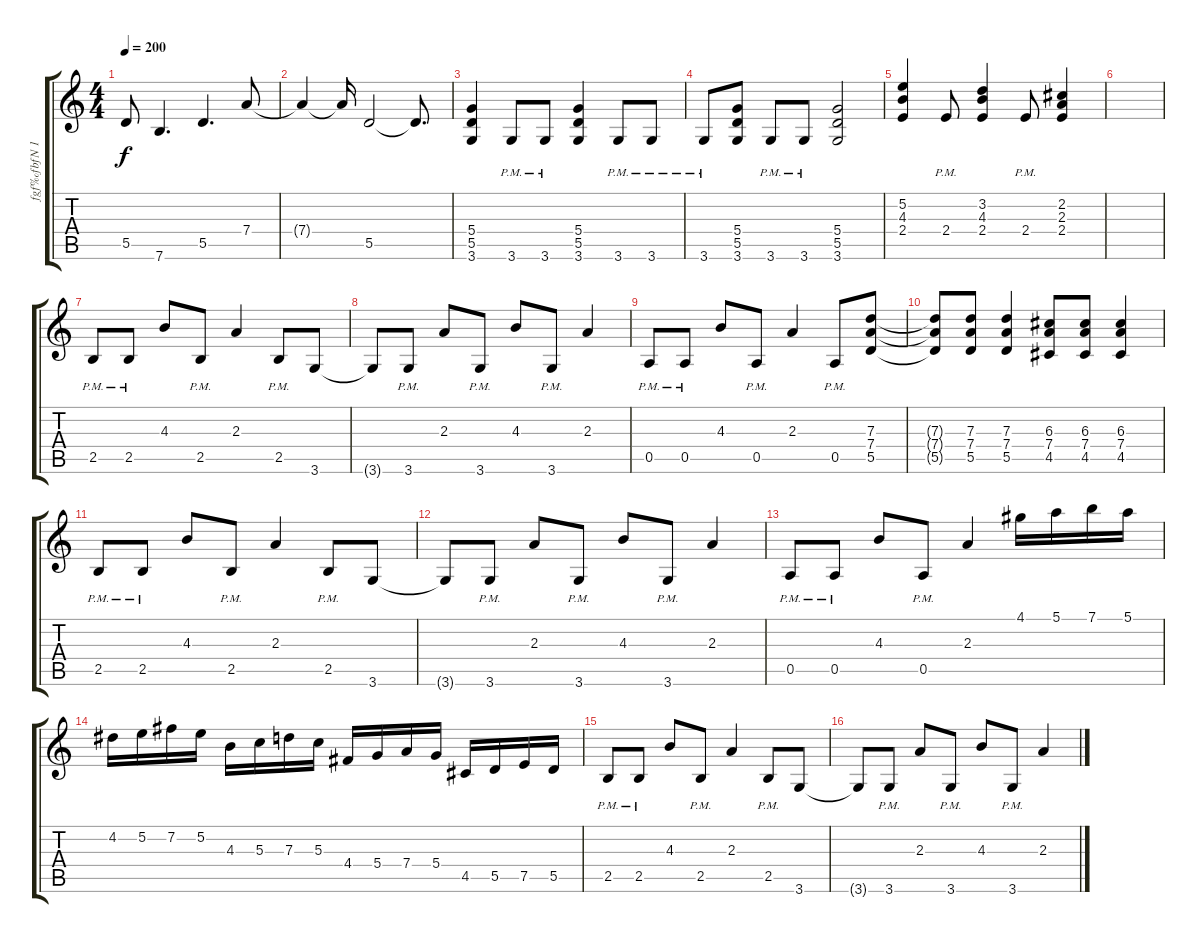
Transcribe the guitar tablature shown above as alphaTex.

\track ("ƒgƒ‰ƒbƒN 1" "ƒgƒ‰ƒbƒN 1") {instrument distortionguitar}
\staff {score tabs}
\tuning (E4 B3 G3 D3 A2 E2) {hide}
\ts (4 4)
\tempo 200
\clef g2
\ks c
5.5{t}.8{dy f} 7.6.4{d} 5.5.4{d} 7.4.8 |
7.4{t}.4 7.4{t}.16 5.5.2 5.5{t}.8{d} |
(5.4 5.5 3.6).4 3.6{pm}.8 3.6{pm}.8 (5.4 5.5 3.6).4 3.6{pm}.8 3.6{pm}.8 |
3.6{pm}.8 (5.4 5.5 3.6).8 3.6{pm}.8 3.6{pm}.8 (5.4 5.5 3.6).2 |
(5.2 4.3 2.4).4 2.4{pm}.8 (3.2 4.3 2.4).4 2.4{pm}.8 (2.2 2.3 2.4).4 |
|
2.5{pm}.8 2.5{pm}.8 4.3.8 2.5{pm}.8 2.3.4 2.5{pm}.8 3.6.8 |
3.6{t}.8 3.6{pm}.8 2.3.8 3.6{pm}.8 4.3.8 3.6{pm}.8 2.3.4 |
0.5{pm}.8 0.5{pm}.8 4.3.8 0.5{pm}.8 2.3.4 0.5{pm}.8 (7.3 7.4 5.5).8 |
(7.3{t} 7.4{t} 5.5{t}).8 (7.3 7.4 5.5).8 (7.3 7.4 5.5).4 (6.3 7.4 4.5).8 (6.3 7.4 4.5).8 (6.3 7.4 4.5).4 |
2.5{pm}.8 2.5{pm}.8 4.3.8 2.5{pm}.8 2.3.4 2.5{pm}.8 3.6.8 |
3.6{t}.8 3.6{pm}.8 2.3.8 3.6{pm}.8 4.3.8 3.6{pm}.8 2.3.4 |
0.5{pm}.8 0.5{pm}.8 4.3.8 0.5{pm}.8 2.3.4 4.1.16 5.1.16 7.1.16 5.1.16 |
4.2.16 5.2.16 7.2.16 5.2.16 4.3.16 5.3.16 7.3.16 5.3.16 4.4.16 5.4.16 7.4.16 5.4.16 4.5.16 5.5.16 7.5.16 5.5.16 |
2.5{pm}.8 2.5{pm}.8 4.3.8 2.5{pm}.8 2.3.4 2.5{pm}.8 3.6.8 |
3.6{t}.8 3.6{pm}.8 2.3.8 3.6{pm}.8 4.3.8 3.6{pm}.8 2.3.4
